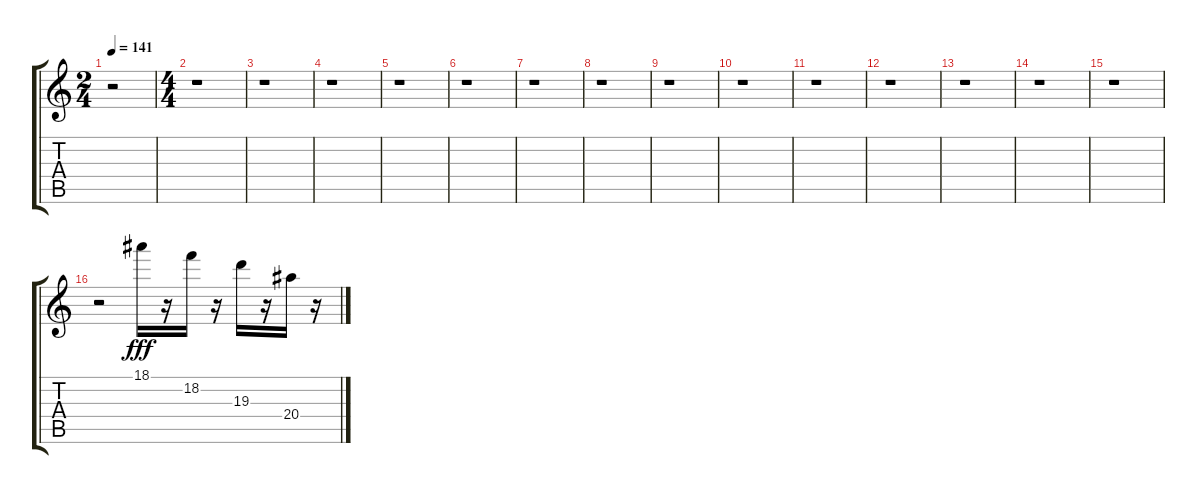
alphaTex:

\track "" {instrument electricguitarclean}
\staff {score tabs}
\tuning (E4 B3 G3 D3 A2 E2) {hide}
\ts (2 4)
\tempo 141
\clef g2
\ks c
r.2{dy fff instrument electricguitarclean} |
\ts (4 4)
r.1 |
r.1 |
r.1 |
r.1 |
r.1 |
r.1 |
r.1 |
r.1 |
r.1 |
r.1 |
r.1 |
r.1 |
r.1 |
r.1 |
r.2 18.1.16 r.16 18.2.16 r.16 19.3.16 r.16 20.4.16 r.16
